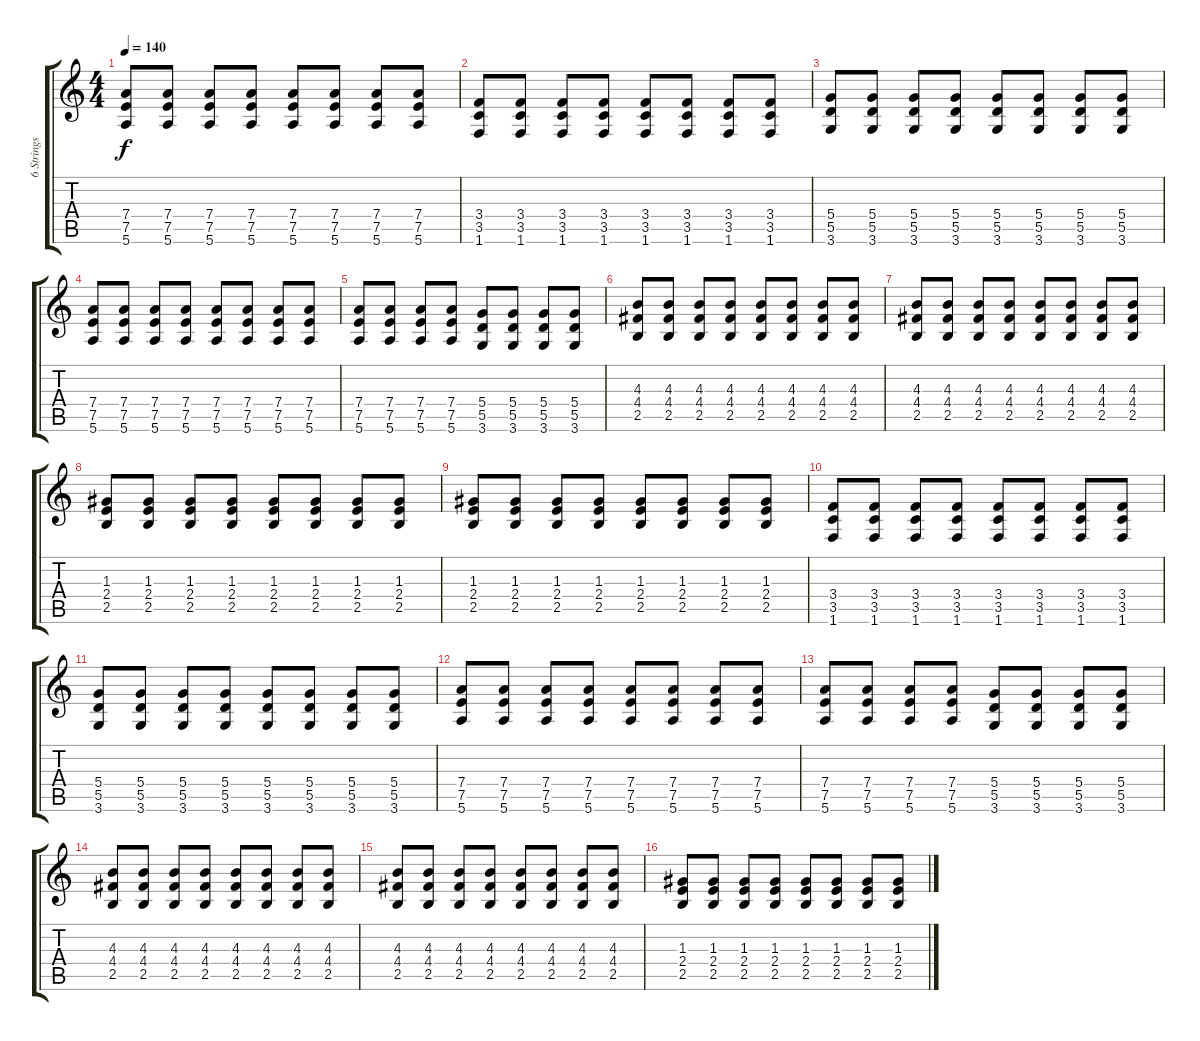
\track ("6 Strings Guitar Standard Tuning" "6 Strings ") {instrument distortionguitar}
\staff {score tabs}
\tuning (E4 B3 G3 D3 A2 E2) {hide}
\ts (4 4)
\tempo 140
\clef g2
\ks c
(7.4 7.5 5.6).8{dy f} (7.4 7.5 5.6).8 (7.4 7.5 5.6).8 (7.4 7.5 5.6).8 (7.4 7.5 5.6).8 (7.4 7.5 5.6).8 (7.4 7.5 5.6).8 (7.4 7.5 5.6).8 |
(3.4 3.5 1.6).8 (3.4 3.5 1.6).8 (3.4 3.5 1.6).8 (3.4 3.5 1.6).8 (3.4 3.5 1.6).8 (3.4 3.5 1.6).8 (3.4 3.5 1.6).8 (3.4 3.5 1.6).8 |
(5.4 5.5 3.6).8 (5.4 5.5 3.6).8 (5.4 5.5 3.6).8 (5.4 5.5 3.6).8 (5.4 5.5 3.6).8 (5.4 5.5 3.6).8 (5.4 5.5 3.6).8 (5.4 5.5 3.6).8 |
(7.4 7.5 5.6).8 (7.4 7.5 5.6).8 (7.4 7.5 5.6).8 (7.4 7.5 5.6).8 (7.4 7.5 5.6).8 (7.4 7.5 5.6).8 (7.4 7.5 5.6).8 (7.4 7.5 5.6).8 |
(7.4 7.5 5.6).8 (7.4 7.5 5.6).8 (7.4 7.5 5.6).8 (7.4 7.5 5.6).8 (5.4 5.5 3.6).8 (5.4 5.5 3.6).8 (5.4 5.5 3.6).8 (5.4 5.5 3.6).8 |
(4.3 4.4 2.5).8 (4.3 4.4 2.5).8 (4.3 4.4 2.5).8 (4.3 4.4 2.5).8 (4.3 4.4 2.5).8 (4.3 4.4 2.5).8 (4.3 4.4 2.5).8 (4.3 4.4 2.5).8 |
(4.3 4.4 2.5).8 (4.3 4.4 2.5).8 (4.3 4.4 2.5).8 (4.3 4.4 2.5).8 (4.3 4.4 2.5).8 (4.3 4.4 2.5).8 (4.3 4.4 2.5).8 (4.3 4.4 2.5).8 |
(1.3 2.4 2.5).8 (1.3 2.4 2.5).8 (1.3 2.4 2.5).8 (1.3 2.4 2.5).8 (1.3 2.4 2.5).8 (1.3 2.4 2.5).8 (1.3 2.4 2.5).8 (1.3 2.4 2.5).8 |
(1.3 2.4 2.5).8 (1.3 2.4 2.5).8 (1.3 2.4 2.5).8 (1.3 2.4 2.5).8 (1.3 2.4 2.5).8 (1.3 2.4 2.5).8 (1.3 2.4 2.5).8 (1.3 2.4 2.5).8 |
(3.4 3.5 1.6).8 (3.4 3.5 1.6).8 (3.4 3.5 1.6).8 (3.4 3.5 1.6).8 (3.4 3.5 1.6).8 (3.4 3.5 1.6).8 (3.4 3.5 1.6).8 (3.4 3.5 1.6).8 |
(5.4 5.5 3.6).8 (5.4 5.5 3.6).8 (5.4 5.5 3.6).8 (5.4 5.5 3.6).8 (5.4 5.5 3.6).8 (5.4 5.5 3.6).8 (5.4 5.5 3.6).8 (5.4 5.5 3.6).8 |
(7.4 7.5 5.6).8 (7.4 7.5 5.6).8 (7.4 7.5 5.6).8 (7.4 7.5 5.6).8 (7.4 7.5 5.6).8 (7.4 7.5 5.6).8 (7.4 7.5 5.6).8 (7.4 7.5 5.6).8 |
(7.4 7.5 5.6).8 (7.4 7.5 5.6).8 (7.4 7.5 5.6).8 (7.4 7.5 5.6).8 (5.4 5.5 3.6).8 (5.4 5.5 3.6).8 (5.4 5.5 3.6).8 (5.4 5.5 3.6).8 |
(4.3 4.4 2.5).8 (4.3 4.4 2.5).8 (4.3 4.4 2.5).8 (4.3 4.4 2.5).8 (4.3 4.4 2.5).8 (4.3 4.4 2.5).8 (4.3 4.4 2.5).8 (4.3 4.4 2.5).8 |
(4.3 4.4 2.5).8 (4.3 4.4 2.5).8 (4.3 4.4 2.5).8 (4.3 4.4 2.5).8 (4.3 4.4 2.5).8 (4.3 4.4 2.5).8 (4.3 4.4 2.5).8 (4.3 4.4 2.5).8 |
(1.3 2.4 2.5).8 (1.3 2.4 2.5).8 (1.3 2.4 2.5).8 (1.3 2.4 2.5).8 (1.3 2.4 2.5).8 (1.3 2.4 2.5).8 (1.3 2.4 2.5).8 (1.3 2.4 2.5).8
